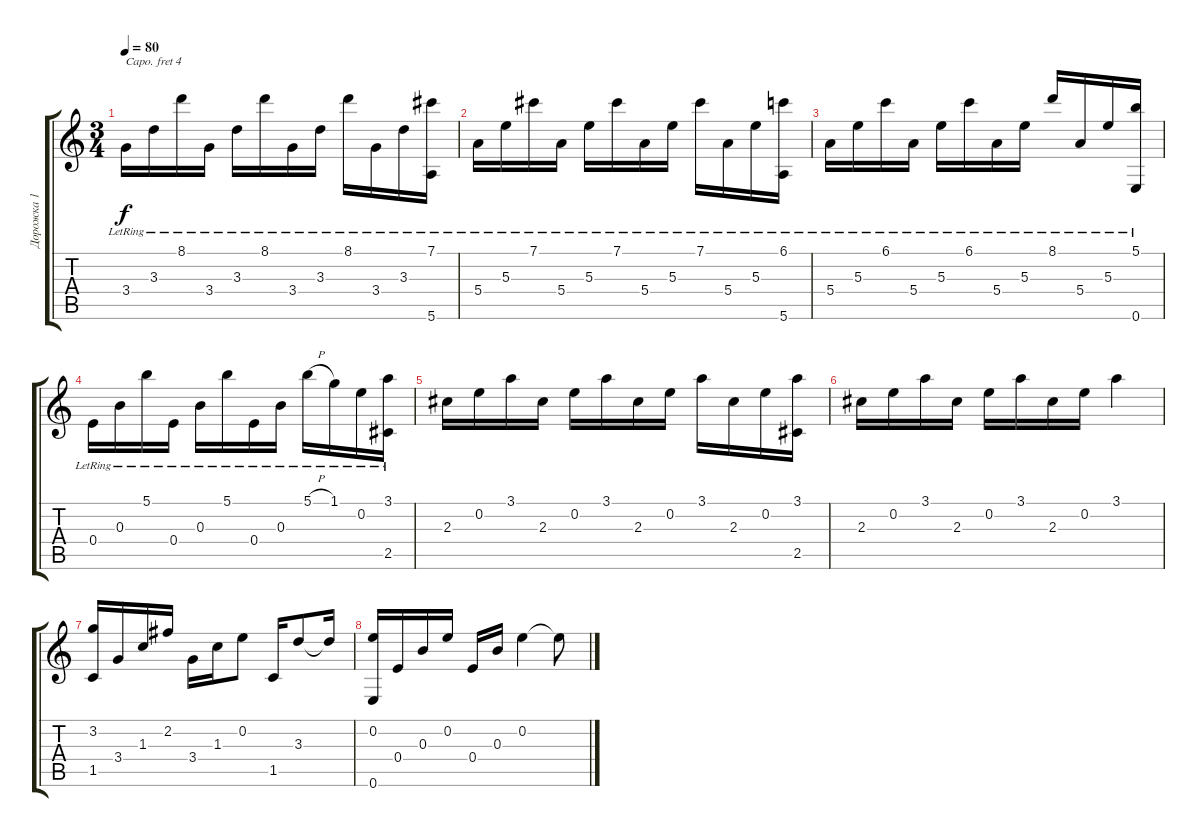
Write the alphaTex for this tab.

\track ("Дорожка 1" "Дорожка 1") {instrument acousticguitarsteel}
\staff {score tabs}
\capo 4
\tuning (D4 C4 G3 C3 G2 C2) {hide}
\ts (3 4)
\tempo 80
\clef g2
\ks c
3.4{lr}.16{dy f} 3.3{lr}.16 8.1{lr}.16 3.4{lr}.16 3.3{lr}.16 8.1{lr}.16 3.4{lr}.16 3.3{lr}.16 8.1{lr}.16 3.4{lr}.16 3.3{lr}.16 (7.1{lr} 5.6{lr}).16 |
5.4{lr}.16 5.3{lr}.16 7.1{lr}.16 5.4{lr}.16 5.3{lr}.16 7.1{lr}.16 5.4{lr}.16 5.3{lr}.16 7.1{lr}.16 5.4{lr}.16 5.3{lr}.16 (6.1{lr} 5.6{lr}).16 |
5.4{lr}.16 5.3{lr}.16 6.1{lr}.16 5.4{lr}.16 5.3{lr}.16 6.1{lr}.16 5.4{lr}.16 5.3{lr}.16 8.1{lr}.16 5.4{lr}.16 5.3{lr}.16 (5.1{lr} 0.6{lr}).16 |
0.4{lr}.16 0.3{lr}.16 5.1{lr}.16 0.4{lr}.16 0.3{lr}.16 5.1{lr}.16 0.4{lr}.16 0.3{lr}.16 5.1{h lr}.16 1.1{lr}.16 0.2{lr}.16 (3.1{lr} 2.5{lr}).16 |
2.3.16 0.2.16 3.1.16 2.3.16 0.2.16 3.1.16 2.3.16 0.2.16 3.1.16 2.3.16 0.2.16 (3.1 2.5).16 |
2.3.16 0.2.16 3.1.16 2.3.16 0.2.16 3.1.16 2.3.16 0.2.16 3.1.4 |
(3.2 1.5).16 3.4.16 1.3.16 2.2.16 3.4.16 1.3.16 0.2.8 1.5.16 3.3.8 3.3{t}.16 |
(0.2 0.6).16 0.4.16 0.3.16 0.2.16 0.4.16 0.3.16 0.2.4 0.2{t}.8
